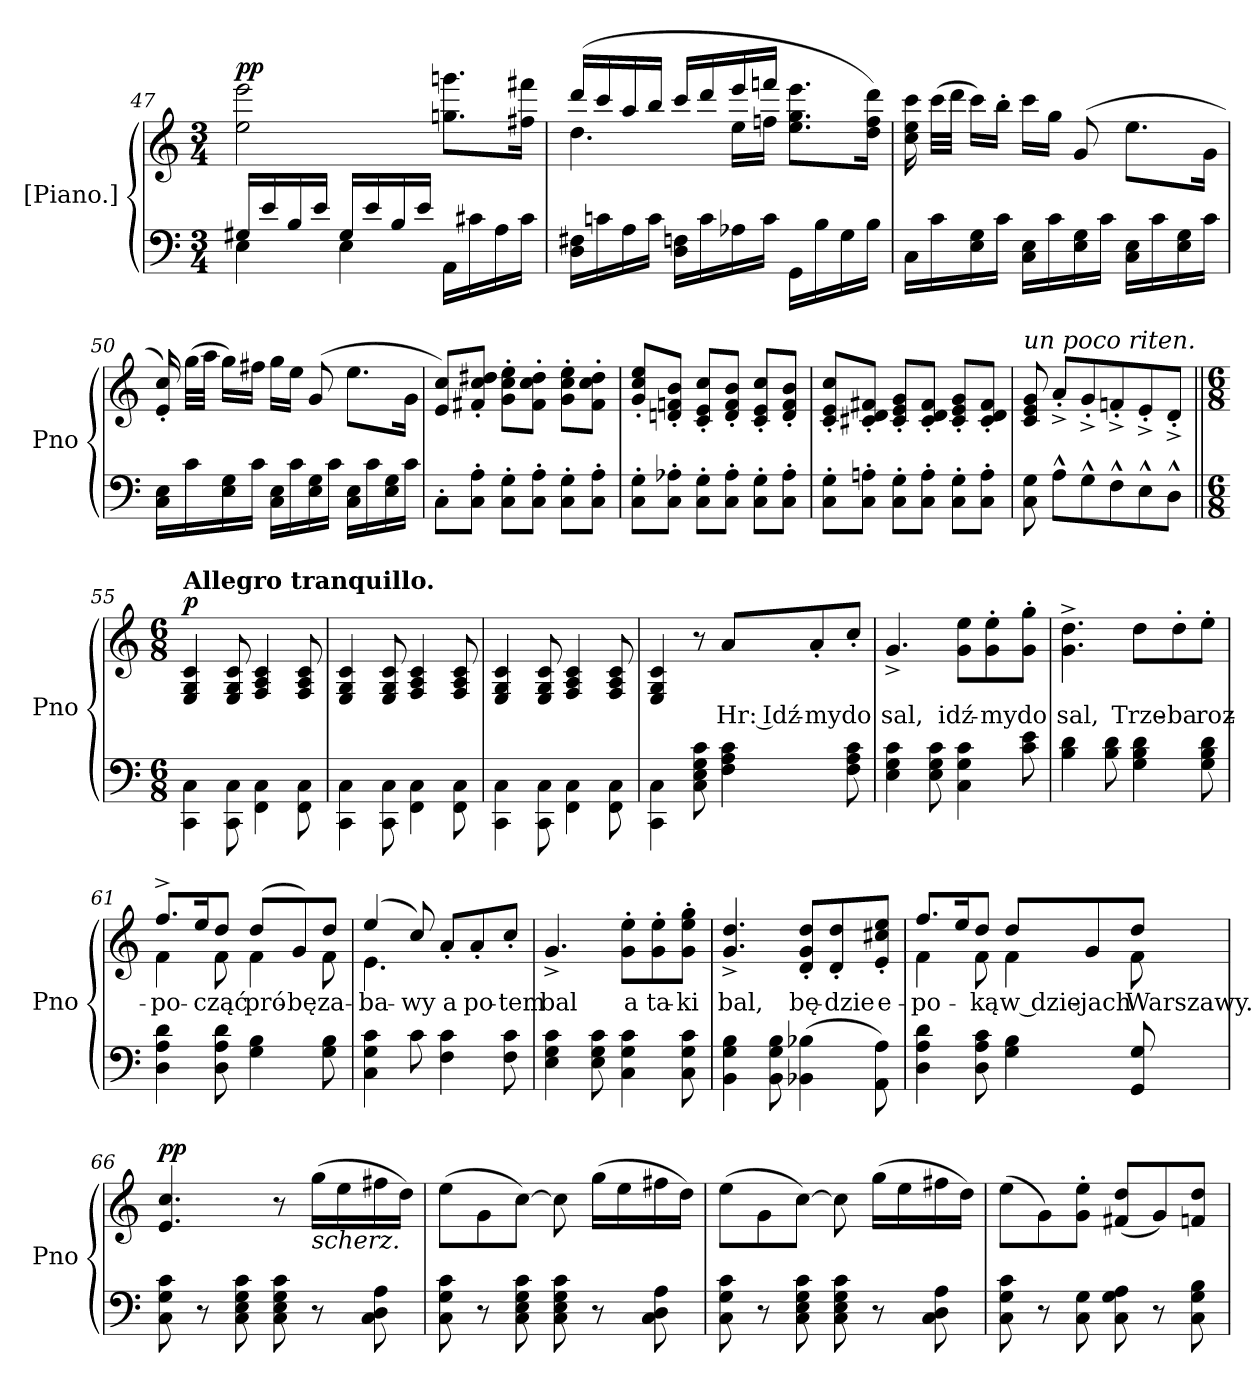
**kern	**kern	**text	**dynam
*part1	*part1	*part1	*part1
*staff2	*staff1	*staff1	*staff1/2
*I"[Piano.]	*	*	*
*I'Pno	*	*	*
*clefF4	*clefG2	*	*
*k[]	*k[]	*	*
*C:	*C:	*	*
*M3/4	*M3/4	*	*
=47	=47	=47	=47
*^	*	*	*
16G#X/LL	4E\	2ee\ 2eee\	.	pp
16e/	.	.	.	.
16B/	.	.	.	.
16e/JJ	.	.	.	.
16G#/LL	4E\	.	.	.
16e/	.	.	.	.
16B/	.	.	.	.
16e/JJ	.	.	.	.
16AA\LL	4ryy	8.ggn\ 8.gggn\L	.	.
16c#X\	.	.	.	.
16A\	.	.	.	.
16c#\JJ	.	16ff#X\ 16fff#X\Jk	.	.
*v	*v	*	*	*
=48	=48	=48	=48
*	*^	*	*
16D\ 16F#X\LL	(16ddd/LL	4.dd\	.	.
16cn\	16ccc/	.	.	.
16A\	16aa/	.	.	.
16c\JJ	16bb/JJ	.	.	.
16D\ 16Fn\LL	16ccc/LL	.	.	.
16c\	16ddd/	.	.	.
16A-X\	16eee/	16ee\LL	.	.
16c\JJ	16fffn/JJ	16ffn\JJ	.	.
16GG\LL	8.ee\ 8.gg\ 8.eee\L	4ryy	.	.
16B\	.	.	.	.
16G\	.	.	.	.
16B\JJ	16dd\ 16ff\ 16ddd\Jk)	.	.	.
*	*v	*v	*	*
=49	=49	=49	=49
16C\LL	16cc\ 16ee\ 16ccc\	.	.
16c\	(32ccc\LLL	.	.
.	32ddd\JJJ	.	.
16E\ 16G\	16ccc\LL)	.	.
16c\JJ	16bb'\JJ	.	.
16C\ 16E\LL	16ccc\LL	.	.
16c\	16gg\JJ	.	.
16E\ 16G\	(<8g/	.	.
16c\JJ	.	.	.
16C\ 16E\LL	8.ee\L	.	.
16c\	.	.	.
16E\ 16G\	.	.	.
16c\JJ	16g\Jk	.	.
=50	=50	=50	=50
16C\ 16E\LL	16e'/ 16cc'/)	.	.
16c\	(32gg\LLL	.	.
.	32aa\JJJ	.	.
16E\ 16G\	16gg\LL)	.	.
16c\JJ	16ff#X\JJ	.	.
16C\ 16E\LL	16gg\LL	.	.
16c\	16ee\JJ	.	.
16E\ 16G\	(<8g/	.	.
16c\JJ	.	.	.
16C\ 16E\LL	8.ee\L	.	.
16c\	.	.	.
16E\ 16G\	.	.	.
16c\JJ	16g\Jk	.	.
=51	=51	=51	=51
8C'\L	8e/ 8cc/L)	.	.
8C'\ 8A'\J	8f#X'/ 8cc'/ 8dd#X'/J	.	.
8C'\ 8G'\L	8g'\ 8cc'\ 8ee'\L	.	.
8C'\ 8A'\J	8f#'\ 8cc'\ 8dd#'\J	.	.
8C'\ 8G'\L	8g'\ 8cc'\ 8ee'\L	.	.
8C'\ 8A'\J	8f#'\ 8cc'\ 8dd#'\J	.	.
=52	=52	=52	=52
8C'\ 8G'\L	8g'/ 8cc'/ 8ee'/L	.	.
8C'\ 8A-X'\J	8dn'/ 8fn'/ 8b'/J	.	.
8C'\ 8G'\L	8c'/ 8e'/ 8cc'/L	.	.
8C'\ 8A-'\J	8d'/ 8f'/ 8b'/J	.	.
8C'\ 8G'\L	8c'/ 8e'/ 8cc'/L	.	.
8C'\ 8A-'\J	8d'/ 8f'/ 8b'/J	.	.
=53	=53	=53	=53
8C'\ 8G'\L	8c'/ 8e'/ 8cc'/L	.	.
8C'\ 8An'\J	8c#X'/ 8d'/ 8f#X'/J	.	.
8C'\ 8G'\L	8c#'/ 8e'/ 8g'/L	.	.
8C'\ 8A'\J	8c#'/ 8d'/ 8f#'/J	.	.
8C'\ 8G'\L	8c#'/ 8e'/ 8g'/L	.	.
8C'\ 8A'\J	8c#'/ 8d'/ 8f#'/J	.	.
=54	=54	=54	=54
!	!LO:TX:a:i:t=un poco riten.	!	!
8C\ 8G\	8c/ 8e/ 8g/	.	.
8A^^\L	8a'^/L	.	.
8G^^\	8g'^/	.	.
8F^^\	8fn'^/	.	.
8E^^\	8e'^/	.	.
8D^^\J	8d'^/J	.	.
=55||	=55||	=55||	=55||
*M6/8	*M6/8	*	*
!	!LO:TX:a:B:t=Allegro tranquillo.	!	!
4CC\ 4C\	4E/ 4G/ 4c/	.	p
8CC\ 8C\	8E/ 8G/ 8c/	.	.
4FF\ 4C\	4F/ 4A/ 4c/	.	.
8FF\ 8C\	8F/ 8A/ 8c/	.	.
=56	=56	=56	=56
4CC\ 4C\	4E/ 4G/ 4c/	.	.
8CC\ 8C\	8E/ 8G/ 8c/	.	.
4FF\ 4C\	4F/ 4A/ 4c/	.	.
8FF\ 8C\	8F/ 8A/ 8c/	.	.
=57	=57	=57	=57
4CC\ 4C\	4E/ 4G/ 4c/	.	.
8CC\ 8C\	8E/ 8G/ 8c/	.	.
4FF\ 4C\	4F/ 4A/ 4c/	.	.
8FF\ 8C\	8F/ 8A/ 8c/	.	.
=58	=58	=58	=58
4CC\ 4C\	4E/ 4G/ 4c/	.	.
8C\ 8E\ 8G\ 8c\	8r	.	.
4F\ 4A\ 4c\	8a/L	Hr: Idź-	.
.	8a'/	-my	.
8F\ 8A\ 8c\	8cc'/J	do	.
=59	=59	=59	=59
4E\ 4G\ 4c\	4.g^/	sal,	.
8E\ 8G\ 8c\	.	.	.
4C\ 4G\ 4c\	8g\ 8ee\L	idź-	.
.	8g'\ 8ee'\	-my	.
8c\ 8e\	8g'\ 8gg'\J	do	.
=60	=60	=60	=60
4B\ 4d\	4.g^\ 4.dd^\	sal,	.
8B\ 8d\	.	.	.
4G\ 4B\ 4d\	8dd\L	Trze-	.
.	8dd'\	-ba	.
8G\ 8B\ 8d\	8ee'\J	roz-	.
=61	=61	=61	=61
*	*^	*	*
4D\ 4A\ 4d\	8.ff^/L	4f\	-po-	.
.	16ee/K	.	.	.
8D\ 8A\ 8d\	8dd/J	8f\	-cząć	.
4G\ 4B\	(8dd/L	4f\	pró-	.
.	8g/)	.	-bę	.
8G\ 8B\	8dd/J	8f\	za-	.
=62	=62	=62	=62	=62
4C\ 4G\ 4c\	(4ee/	4.e\	-ba-	.
8c\	8cc/)	.	-wy	.
4F\ 4c\	8a'/L	4.ryy	a	.
.	8a'/	.	po-	.
8F\ 8c\	8cc'/J	.	-tem	.
*	*v	*v	*	*
=63	=63	=63	=63
4E\ 4G\ 4c\	4.g^/	bal	.
8E\ 8G\ 8c\	.	.	.
4C\ 4G\ 4c\	8g'\ 8ee'\L	a	.
.	8g'\ 8ee'\	ta-	.
8C\ 8G\ 8c\	8g'\ 8ee'\ 8gg'\J	-ki	.
=64	=64	=64	=64
4BB\ 4G\ 4B\	4.g^/ 4.dd^/	bal,	.
8BB\ 8G\ 8B\	.	.	.
(4BB-X\ 4B-X\	8d'/ 8g'/ 8dd'/L	bę-	.
.	8d'/ 8dd'/	-dzie	.
8AA\ 8A\)	8e'/ 8cc#X'/ 8ee'/J	e-	.
=65	=65	=65	=65
*	*^	*	*
4D\ 4A\ 4d\	8.ff/L	4f\	-po-	.
.	16ee/K	.	.	.
8D\ 8A\ 8c\	8dd/J	8f\	-ką	.
4G\ 4B\	8dd/L	4f\	w dzie-	.
.	8g/	.	-jach	.
8GG/ 8G/	8dd/J	8f\	Warszawy.	.
*	*v	*v	*	*
=66	=66	=66	=66
8C\ 8G\ 8c\	4.e/ 4.cc/	.	pp
8r	.	.	.
8C\ 8E\ 8G\ 8c\	.	.	.
8C\ 8E\ 8G\ 8c\	8r	.	.
!	!LO:TX:b:i:t=scherz.	!	!
8r	(16gg\LL	.	.
.	16ee\	.	.
8C\ 8D\ 8A\	16ff#X\	.	.
.	16dd\JJ)	.	.
=67	=67	=67	=67
8C\ 8G\ 8c\	(8ee\L	.	.
8r	8g\	.	.
8C\ 8E\ 8G\ 8c\	[8cc\J)	.	.
8C\ 8E\ 8G\ 8c\	8cc\]	.	.
8r	(16gg\LL	.	.
.	16ee\	.	.
8C\ 8D\ 8A\	16ff#X\	.	.
.	16dd\JJ)	.	.
=68	=68	=68	=68
8C\ 8G\ 8c\	(8ee\L	.	.
8r	8g\	.	.
8C\ 8E\ 8G\ 8c\	[8cc\J)	.	.
8C\ 8E\ 8G\ 8c\	8cc\]	.	.
8r	(16gg\LL	.	.
.	16ee\	.	.
8C\ 8D\ 8A\	16ff#X\	.	.
.	16dd\JJ)	.	.
=69	=69	=69	=69
8C\ 8G\ 8c\	(8ee\L	.	.
8r	8g\)	.	.
8C\ 8G\	8g'\ 8ee'\J	.	.
8C\ 8G\ 8A\	(8f#X/ 8dd/L	.	.
8r	8g/)	.	.
8C\ 8G\ 8B\	8fn/ 8dd/J	.	.
=	=	=	=
*-	*-	*-	*-
